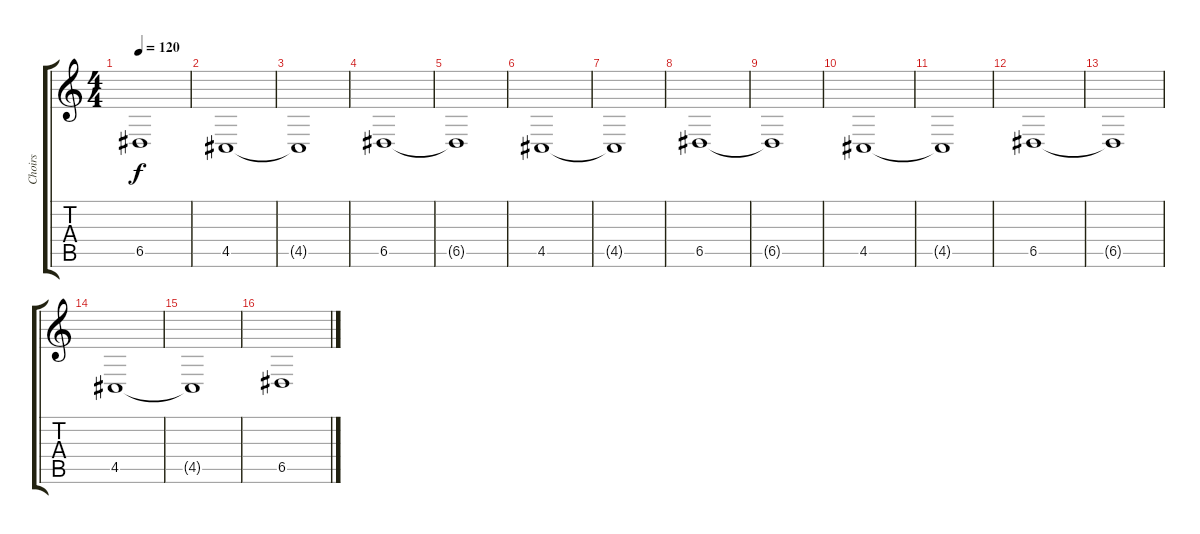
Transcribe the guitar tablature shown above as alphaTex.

\track ("Choirs" "Choirs") {instrument choiraahs}
\staff {score tabs}
\tuning (E4 B3 G3 D3 A2 E2) {hide}
\ts (4 4)
\tempo 120
\clef g2
\ks c
6.5{t}.1{dy f} |
4.5.1 |
4.5{t}.1 |
6.5.1 |
6.5{t}.1 |
4.5.1 |
4.5{t}.1 |
6.5.1 |
6.5{t}.1 |
4.5.1 |
4.5{t}.1 |
6.5.1 |
6.5{t}.1 |
4.5.1 |
4.5{t}.1 |
6.5.1
